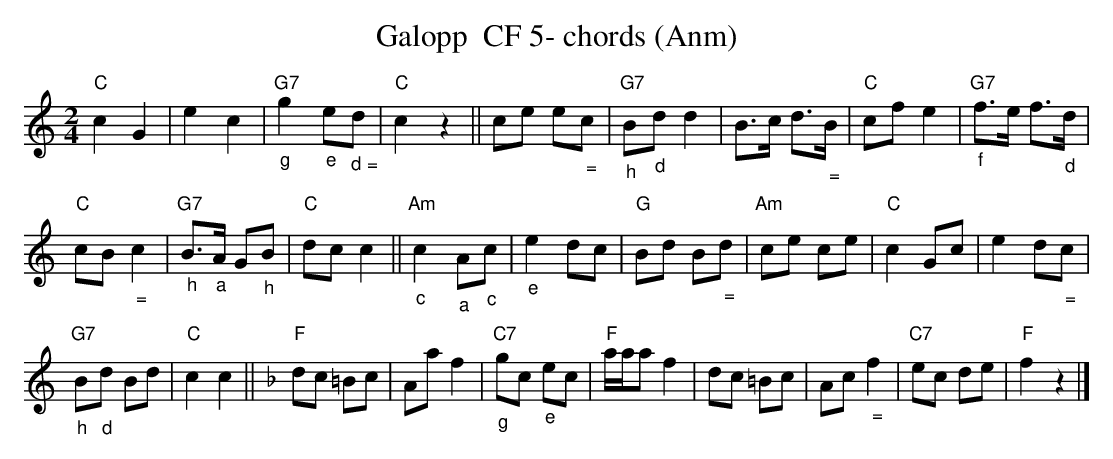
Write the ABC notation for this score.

X:1
T:Galopp  CF 5- chords (Anm)
M:2/4
L:1/8
K:Cmaj%%MIDI gchordon
"C"c2G2 | e2c2 | "G7""_g"g2"_e"e"_ d ="d | "C"c2z2 || ce e"_ ="c | "G7""_h"B"_d"dd2 | B>c d>"_ ="B | \
"C"cfe2 | "G7""_f"f>e f>"_d"d |
 "C"cB"_ ="c2 | "G7""_ h"B>"_a"A G"_h"B | "C"dcc2 || "Am""_c"c2"_a"A"_c"c | "_e"e2dc | \
"G"Bd B"_ ="d | "Am"ce ce | "C"c2 Gc | e2 d"_ ="c |
 "G7""_h"B"_d"d Bd | "C"c2c2 || [K:Fmaj] \
"F"dc =Bc | Aa f2 | "C7""_g"gc "_e"ec | "F"a/2a/2a f2 | dc =Bc | Ac"_ ="f2 | "C7"ec de | "F"f2z2 |]
